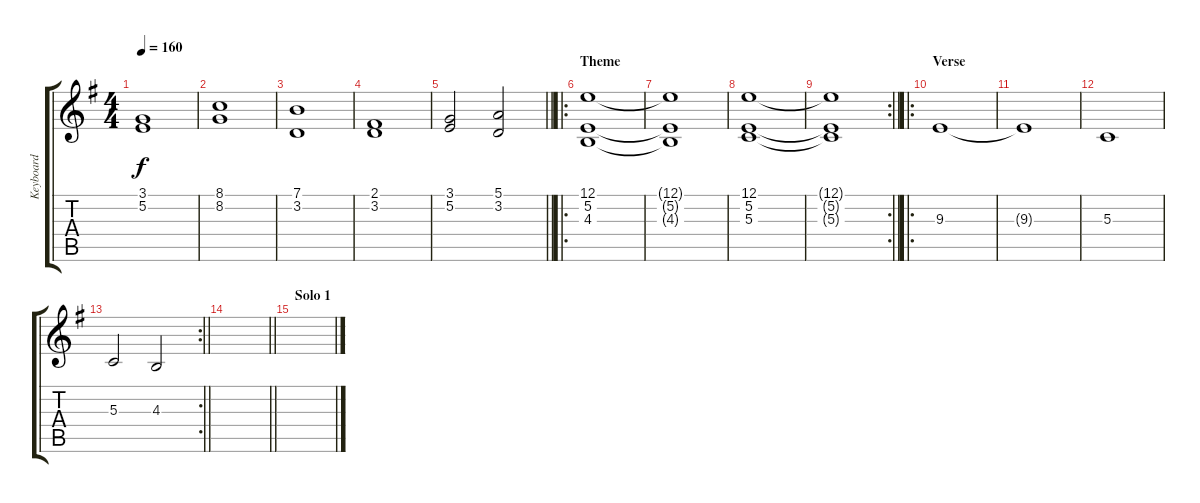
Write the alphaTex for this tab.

\track ("Keyboard" "Keyboard") {instrument stringensemble1}
\staff {score tabs}
\tuning (E4 B3 G3 D3 A2 E2) {hide}
\ts (4 4)
\tempo 160
\clef g2
\ks eminor
(3.1 5.2).1{dy f} |
(8.1 8.2).1 |
(7.1 3.2).1 |
(2.1 3.2).1 |
\barLineRight lightlight
(3.1 5.2).2 (5.1 3.2).2 |
\ro
\section ("" "Theme")
(12.1 5.2 4.3).1 |
(12.1{t} 5.2{t} 4.3{t}).1 |
(12.1 5.2 5.3).1 |
\rc 2
\barLineRight lightlight
(12.1{t} 5.2{t} 5.3{t}).1 |
\ro
\section ("" "Verse")
9.3.1 |
9.3{t}.1 |
5.3.1 |
\rc 2
\barLineRight lightlight
5.3.2 4.3.2 |
\barLineRight lightlight
|
\section ("" "Solo 1")
